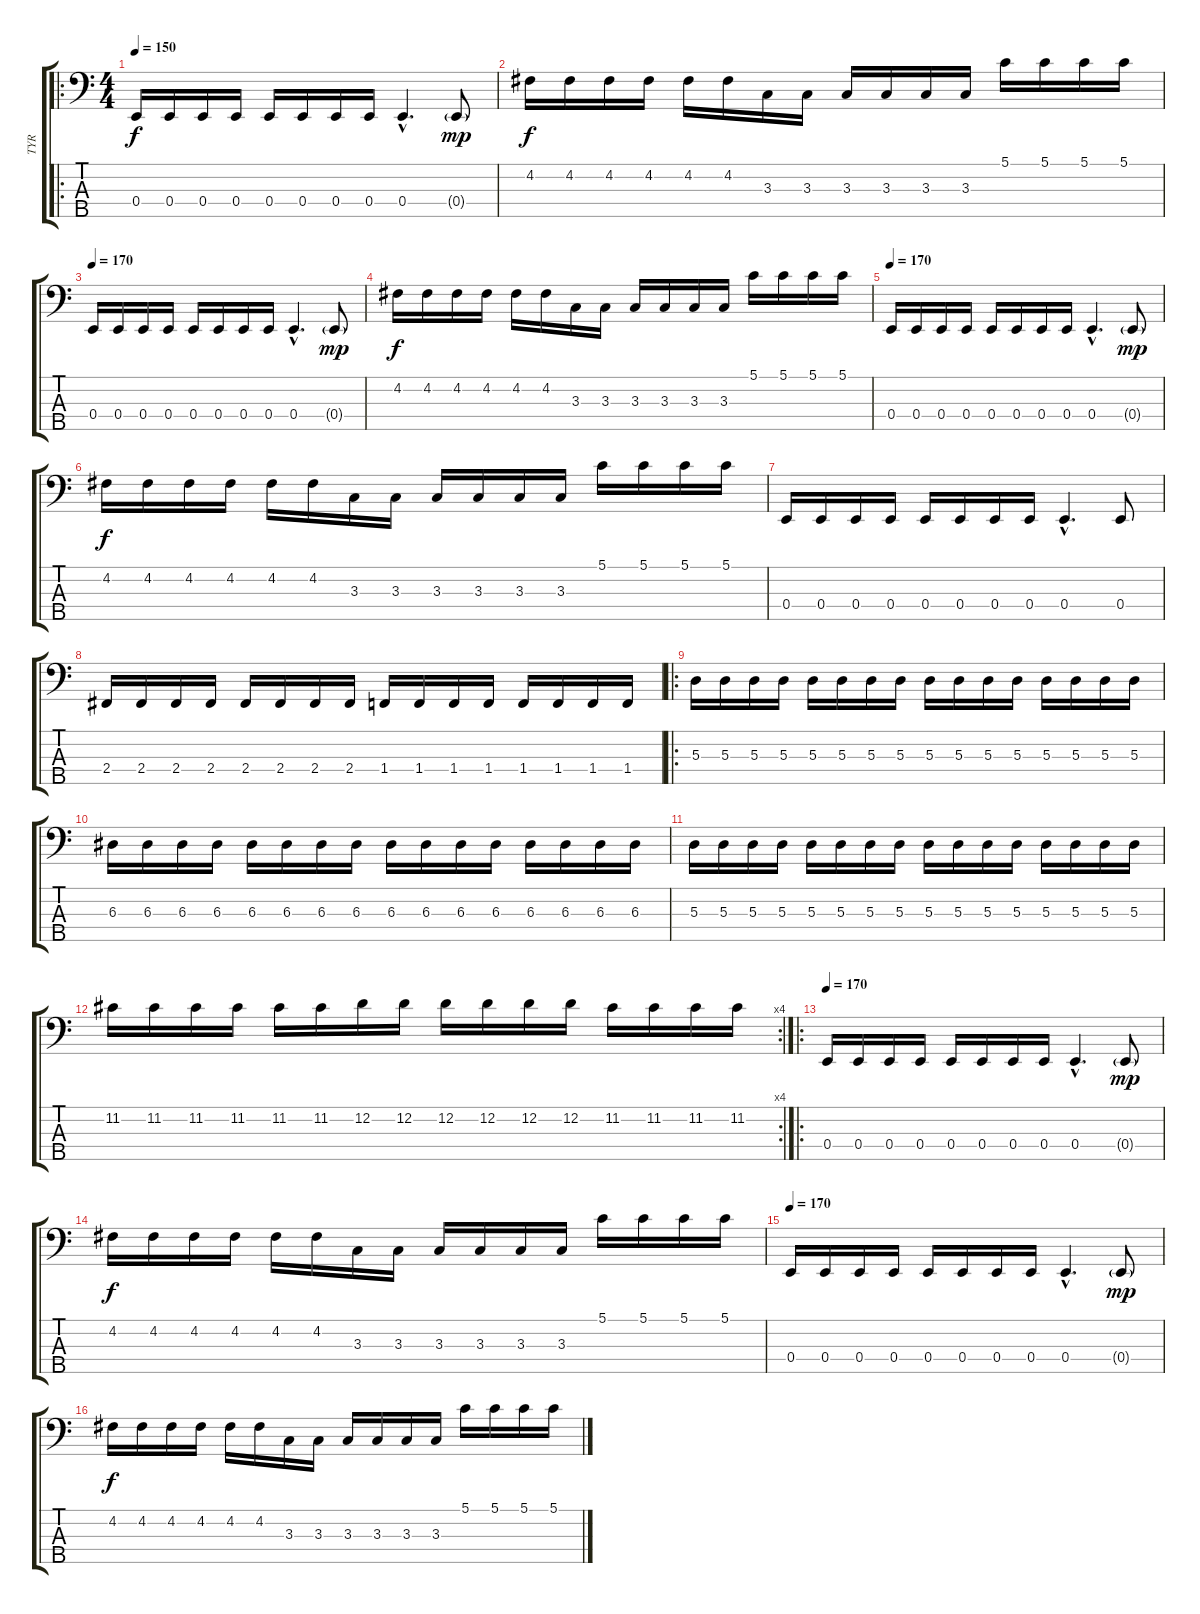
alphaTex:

\track ("TYR" "TYR") {instrument electricbassfinger}
\staff {score tabs}
\tuning (G2 D2 A1 E1 B0) {hide}
\ro
\ts (4 4)
\tempo 150
\tempo 170
\tempo 150
\clef f4
\ks c
0.4.16{dy f instrument electricbassfinger} 0.4.16 0.4.16 0.4.16 0.4.16 0.4.16 0.4.16 0.4.16 0.4{hac}.4{d} 0.4{g}.8{dy mp} |
4.2.16{dy f} 4.2.16 4.2.16 4.2.16 4.2.16 4.2.16 3.3.16 3.3.16 3.3.16 3.3.16 3.3.16 3.3.16 5.1.16 5.1.16 5.1.16 5.1.16 |
\tempo 170
0.4.16 0.4.16 0.4.16 0.4.16 0.4.16 0.4.16 0.4.16 0.4.16 0.4{hac}.4{d} 0.4{g}.8{dy mp} |
4.2.16{dy f} 4.2.16 4.2.16 4.2.16 4.2.16 4.2.16 3.3.16 3.3.16 3.3.16 3.3.16 3.3.16 3.3.16 5.1.16 5.1.16 5.1.16 5.1.16 |
\tempo 170
0.4.16 0.4.16 0.4.16 0.4.16 0.4.16 0.4.16 0.4.16 0.4.16 0.4{hac}.4{d} 0.4{g}.8{dy mp} |
4.2.16{dy f} 4.2.16 4.2.16 4.2.16 4.2.16 4.2.16 3.3.16 3.3.16 3.3.16 3.3.16 3.3.16 3.3.16 5.1.16 5.1.16 5.1.16 5.1.16 |
0.4.16 0.4.16 0.4.16 0.4.16 0.4.16 0.4.16 0.4.16 0.4.16 0.4{hac}.4{d} 0.4.8 |
2.4.16 2.4.16 2.4.16 2.4.16 2.4.16 2.4.16 2.4.16 2.4.16 1.4.16 1.4.16 1.4.16 1.4.16 1.4.16 1.4.16 1.4.16 1.4.16 |
\ro
5.3.16 5.3.16 5.3.16 5.3.16 5.3.16 5.3.16 5.3.16 5.3.16 5.3.16 5.3.16 5.3.16 5.3.16 5.3.16 5.3.16 5.3.16 5.3.16 |
6.3.16 6.3.16 6.3.16 6.3.16 6.3.16 6.3.16 6.3.16 6.3.16 6.3.16 6.3.16 6.3.16 6.3.16 6.3.16 6.3.16 6.3.16 6.3.16 |
5.3.16 5.3.16 5.3.16 5.3.16 5.3.16 5.3.16 5.3.16 5.3.16 5.3.16 5.3.16 5.3.16 5.3.16 5.3.16 5.3.16 5.3.16 5.3.16 |
\rc 4
11.2.16 11.2.16 11.2.16 11.2.16 11.2.16 11.2.16 12.2.16 12.2.16 12.2.16 12.2.16 12.2.16 12.2.16 11.2.16 11.2.16 11.2.16 11.2.16 |
\ro
\tempo 170
0.4.16 0.4.16 0.4.16 0.4.16 0.4.16 0.4.16 0.4.16 0.4.16 0.4{hac}.4{d} 0.4{g}.8{dy mp} |
4.2.16{dy f} 4.2.16 4.2.16 4.2.16 4.2.16 4.2.16 3.3.16 3.3.16 3.3.16 3.3.16 3.3.16 3.3.16 5.1.16 5.1.16 5.1.16 5.1.16 |
\tempo 170
0.4.16 0.4.16 0.4.16 0.4.16 0.4.16 0.4.16 0.4.16 0.4.16 0.4{hac}.4{d} 0.4{g}.8{dy mp} |
4.2.16{dy f} 4.2.16 4.2.16 4.2.16 4.2.16 4.2.16 3.3.16 3.3.16 3.3.16 3.3.16 3.3.16 3.3.16 5.1.16 5.1.16 5.1.16 5.1.16
